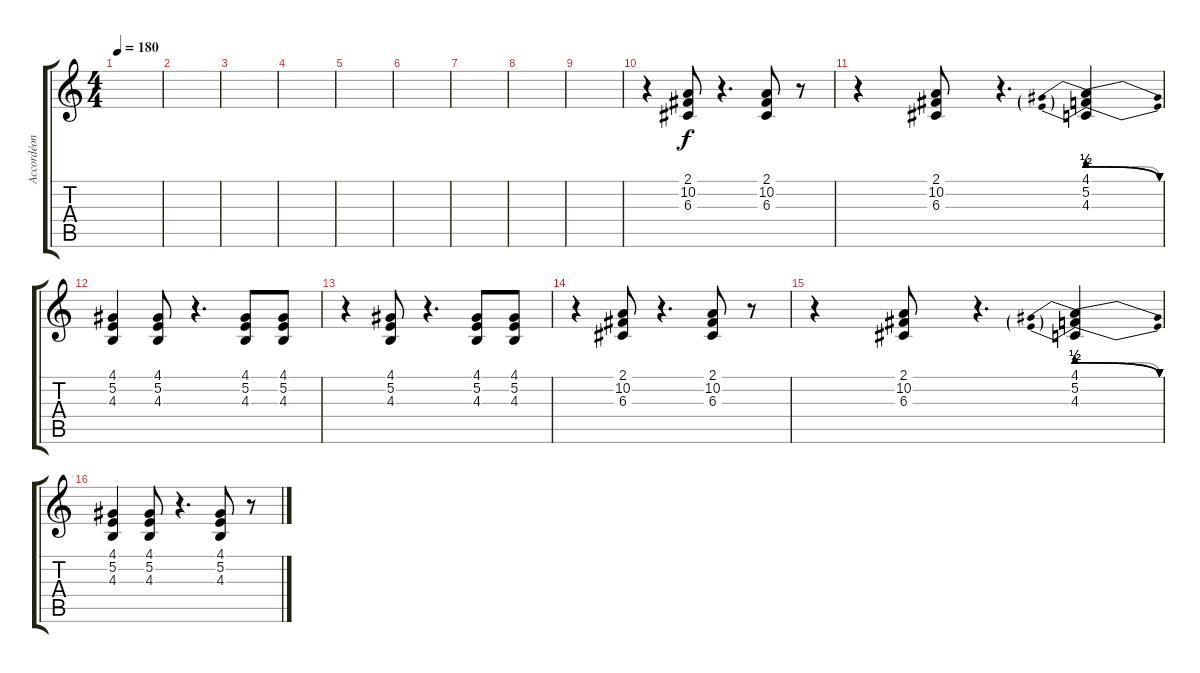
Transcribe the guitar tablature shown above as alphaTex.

\track ("Accordéon" "Accordéon") {instrument accordion}
\staff {score tabs}
\tuning (E4 B3 G3 D3 A2 E2) {hide}
\ts (4 4)
\tempo 180
\clef g2
\ks c
|
|
|
|
|
|
|
|
|
r.4 (2.1 10.2 6.3).8 r.4{d} (2.1 10.2 6.3).8 r.8 |
r.4 (2.1 10.2 6.3).8 r.4{d} (4.1{be (prebendrelease 0 2 60 0)} 5.2{be (prebendrelease 0 2 60 0)} 4.3{be (custom 0 2 20 2 40 2 45 2 60 0)}).4 |
(4.1 5.2 4.3).4 (4.1 5.2 4.3).8 r.4{d} (4.1 5.2 4.3).8 (4.1 5.2 4.3).8 |
r.4 (4.1 5.2 4.3).8 r.4{d} (4.1 5.2 4.3).8 (4.1 5.2 4.3).8 |
r.4 (2.1 10.2 6.3).8 r.4{d} (2.1 10.2 6.3).8 r.8 |
r.4 (2.1 10.2 6.3).8 r.4{d} (4.1{be (prebendrelease 0 2 60 0)} 5.2{be (prebendrelease 0 2 60 0)} 4.3{be (custom 0 2 20 2 40 2 45 2 60 0)}).4 |
(4.1 5.2 4.3).4 (4.1 5.2 4.3).8 r.4{d} (4.1 5.2 4.3).8 r.8
